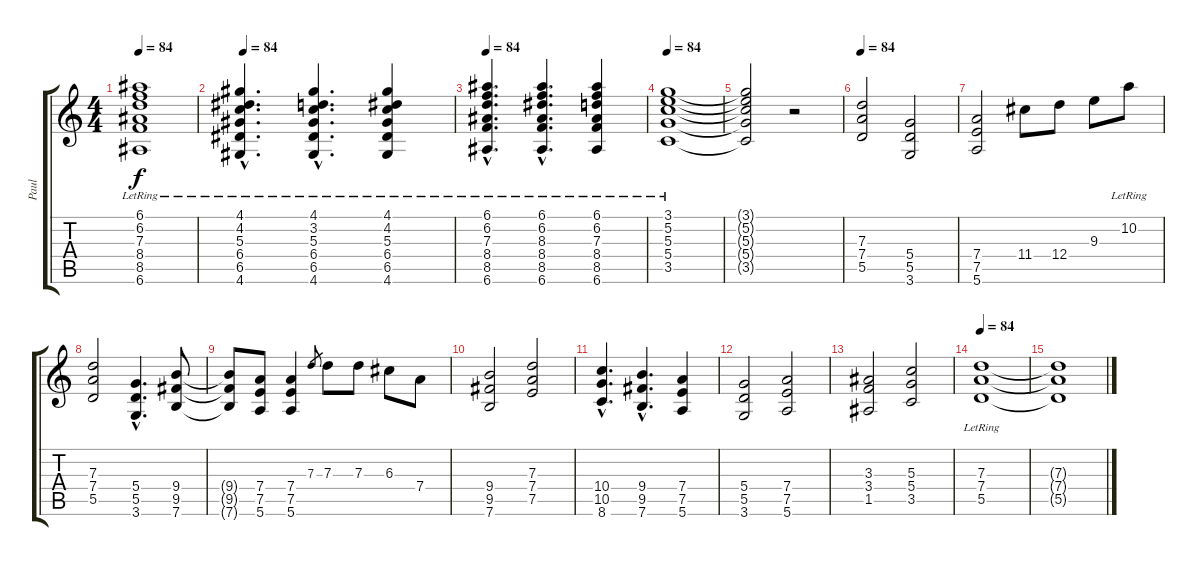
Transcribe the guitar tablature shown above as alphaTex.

\track ("Paul" "Paul") {instrument electricguitarclean}
\staff {score tabs}
\tuning (E4 B3 G3 D3 A2 E2) {hide}
\ts (4 4)
\tempo 84
\clef g2
\ks c
(6.1{lr} 6.2{lr} 7.3{lr} 8.4{lr} 8.5{lr} 6.6{lr}).1{dy f} |
\tempo 84
(4.1{hac lr} 4.2{hac lr} 5.3{hac lr} 6.4{hac lr} 6.5{hac lr} 4.6{hac lr}).4{d} (4.1{hac lr} 3.2{hac lr} 5.3{hac lr} 6.4{hac lr} 6.5{hac lr} 4.6{hac lr}).4{d} (4.1{lr} 4.2{lr} 5.3{lr} 6.4{lr} 6.5{lr} 4.6{lr}).4 |
\tempo 84
(6.1{hac lr} 6.2{hac lr} 7.3{hac lr} 8.4{hac lr} 8.5{hac lr} 6.6{hac lr}).4{d} (6.1{hac lr} 6.2{hac lr} 8.3{hac lr} 8.4{hac lr} 8.5{hac lr} 6.6{hac lr}).4{d} (6.1{lr} 6.2{lr} 7.3{lr} 8.4{lr} 8.5{lr} 6.6{lr}).4 |
\tempo 84
(3.1{lr} 5.2{lr} 5.3{lr} 5.4{lr} 3.5{lr}).1 |
(3.1{t} 5.2{t} 5.3{t} 5.4{t} 3.5{t}).2 r.2 |
\tempo 84
(7.3 7.4 5.5).2 (5.4 5.5 3.6).2 |
(7.4 7.5 5.6).2 11.4.8 12.4.8 9.3.8 10.2{lr}.8 |
(7.3 7.4 5.5).2 (5.4{hac} 5.5{hac} 3.6{hac}).4{d} (9.4 9.5 7.6).8 |
(9.4{t} 9.5{t} 7.6{t}).8 (7.4 7.5 5.6).8 (7.4 7.5 5.6).4 7.3.8{gr} 7.3.8 7.3.8 6.3.8 7.4.8 |
(9.4 9.5 7.6).2 (7.3 7.4 7.5).2 |
(10.4{hac} 10.5{hac} 8.6{hac}).4{d} (9.4{hac} 9.5{hac} 7.6{hac}).4{d} (7.4 7.5 5.6).4 |
(5.4 5.5 3.6).2 (7.4 7.5 5.6).2 |
(3.3 3.4 1.5).2 (5.3 5.4 3.5).2 |
\tempo 84
(7.3{lr} 7.4{lr} 5.5{lr}).1 |
(7.3{t} 7.4{t} 5.5{t}).1
